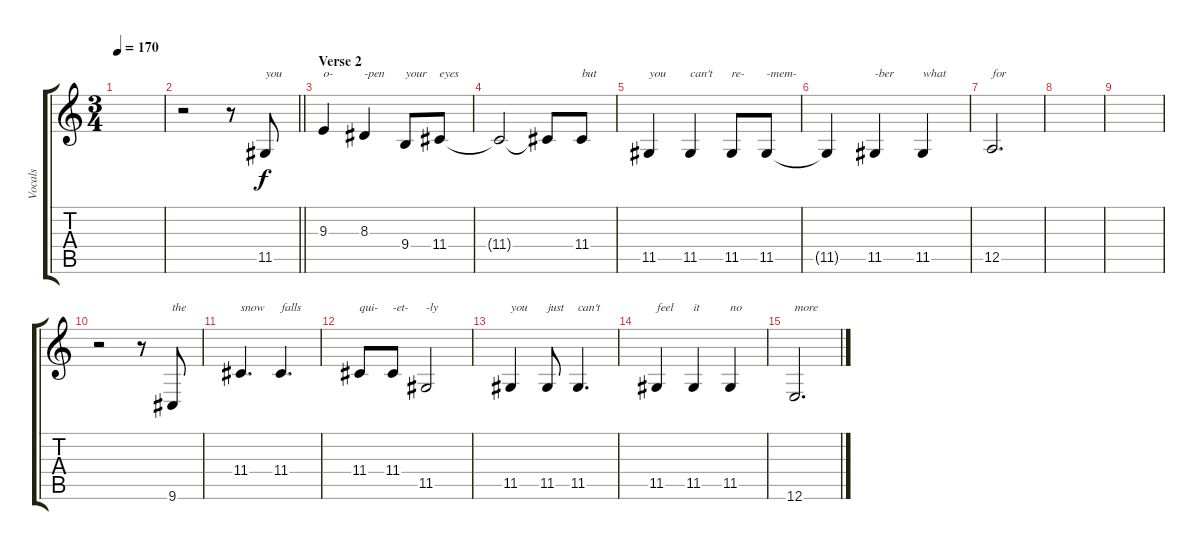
\track ("Vocals" "Vocals") {instrument oboe}
\staff {score tabs}
\tuning (E4 B3 G3 D3 A2 E2) {hide}
\ts (3 4)
\tempo 170
\clef g2
\ks c
|
\barLineRight lightlight
r.2 r.8 11.5.8{txt "you"} |
\section ("" "Verse 2")
9.3.4{txt "o-"} 8.3.4{txt "-pen"} 9.4.8{txt "your"} 11.4.8{txt "eyes"} |
11.4{t}.2 11.4{t}.8 11.4.8{txt "but"} |
11.5.4{txt "you"} 11.5.4{txt "can't"} 11.5.8{txt "re-"} 11.5.8{txt "-mem-"} |
11.5{t}.4 11.5.4{txt "-ber"} 11.5.4{txt "what"} |
12.5.2{d txt "for"} |
|
|
r.2 r.8 9.6.8{txt "the"} |
11.4.4{d txt "snow"} 11.4.4{d txt "falls"} |
11.4.8{txt "qui-"} 11.4.8{txt "-et-"} 11.5.2{txt "-ly"} |
11.5.4{txt "you"} 11.5.8{txt "just"} 11.5.4{d txt "can't"} |
11.5.4{txt "feel"} 11.5.4{txt "it"} 11.5.4{txt "no"} |
12.6.2{d txt "more"}
